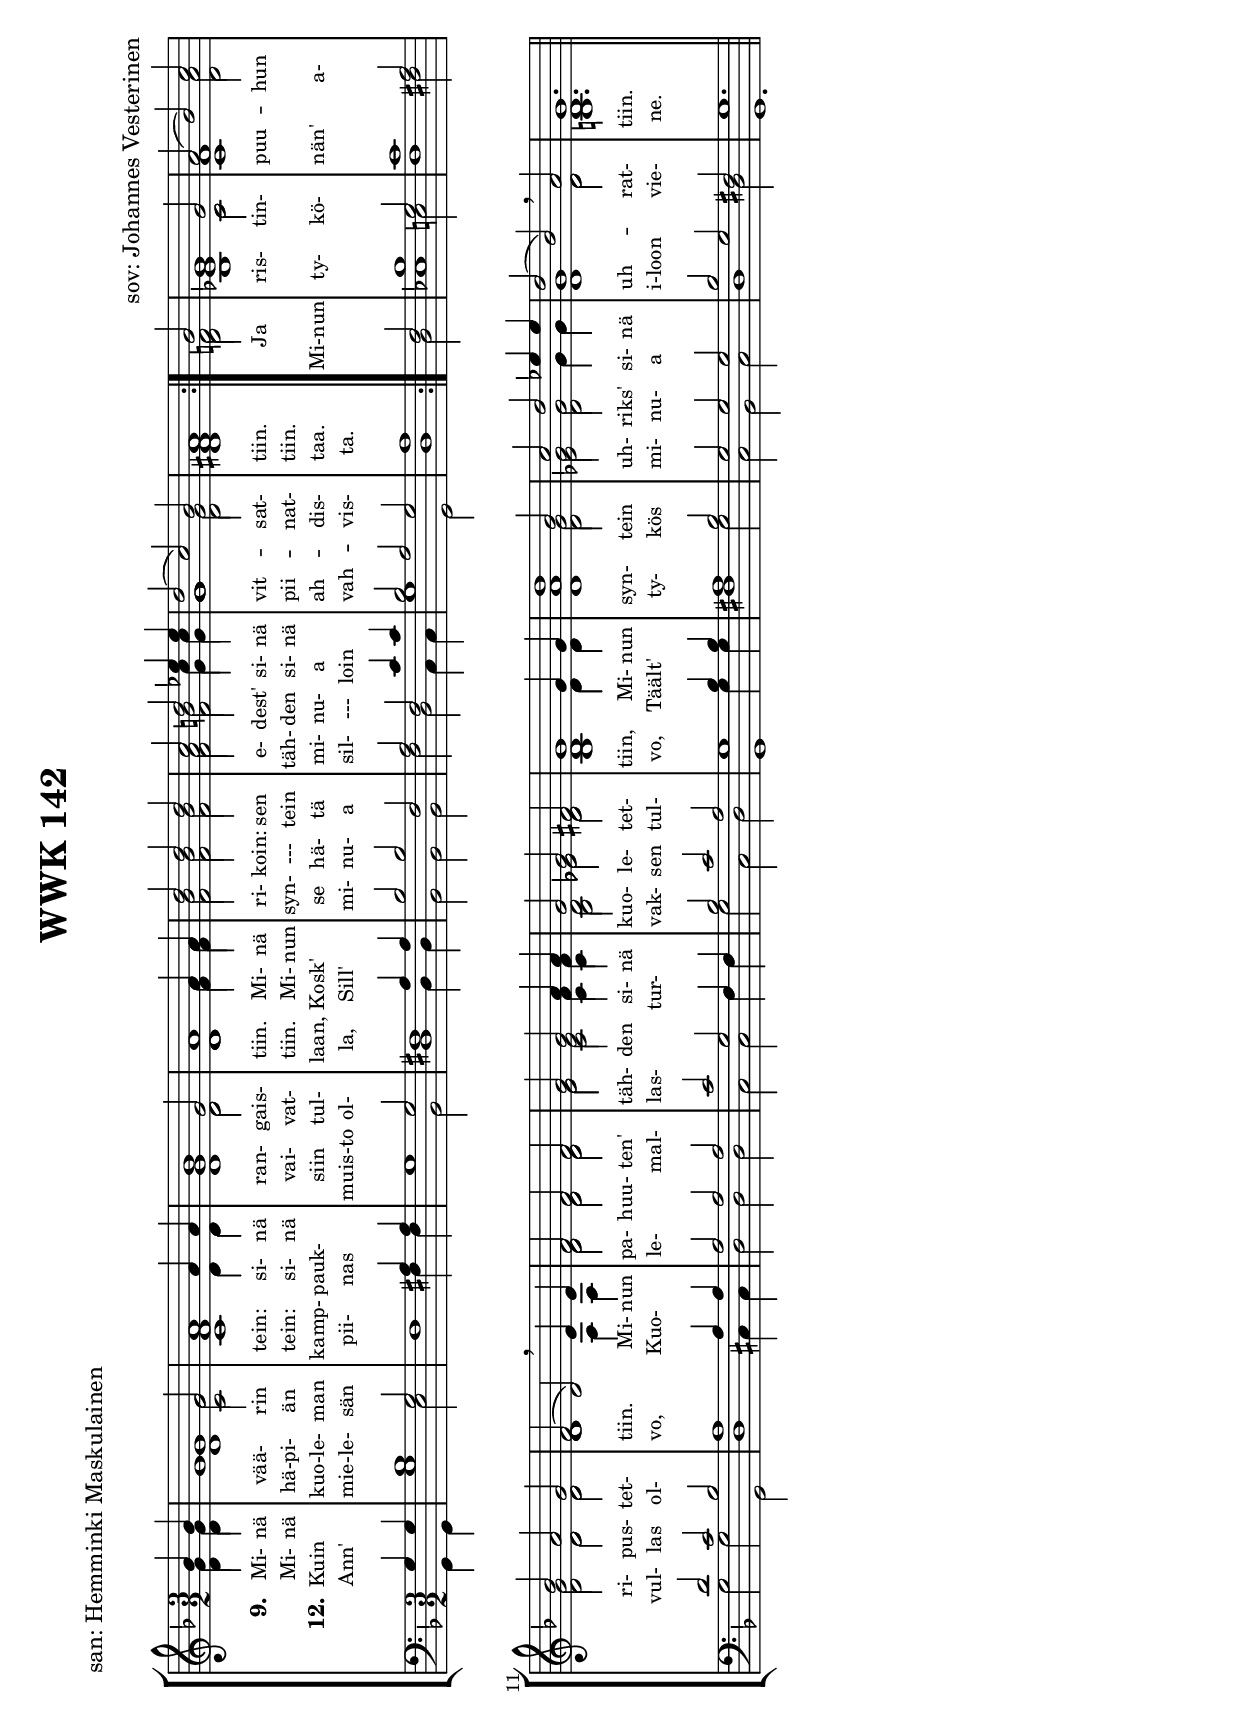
%% Wanhan wirsikirjan wirsi 142
%%


\include "deutsch.ly"

\version "2.12.3"

%#(set-global-staff-size 16)

\header {
    title = "WWK 142"
    poet = "san: Hemminki Maskulainen"
    arranger = "sov: Johannes Vesterinen"
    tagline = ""
}

sopMusic =   \relative c'' { 
    \key d \minor
    \stemUp
    \time 3/2
    \partial 2*1
    \repeat volta 2 {
	b4 b | g1 g2 | a1 a4 a | b1 g2 | a1 
    	a4 a | d2 d d | c d es4 es | d2( c) b | a1
    }
    b2 | g1 g2 | a( b) c | b a g | f( d) \breathe
    e4 e | f2 f f | g g a4 a | g2 g fis | g1
    g4 g | d'1 b2 | c d es4 es | d2( b) \breathe a | 
    g1. \bar "||"
}

altoOneMusic =   \relative c'' { 
    \stemDown
    g4 g | g1 g2 | f1 d4 d | g1 d2 | d1 
    a'4 a | b2 b b | a h c4 c | g1 g2 | fis1 
    f2 | es1 c2 | f1 a2 | g d d | d1 
    a4 a | d2 d d | e e f4 f | d2 es d | d1
    d4 d | a'1 g2 | g g g4 g | g1 d2 | d1.
}

altoTwoMusic =   \relative c' { 
    \stemDown
    \shiftOff
    d4 d | d1 c2 | c1 d4 d | d1 d2 | d1 
    f4 f | f2 f f | f f g4 g | g1 d2 | d1
    d2 | b1 c2 | c1 d2 | d d d | d1 
    a4 a | d2 d d | e c c4 c | b2 es d | b1
    d4 d | d1 d2 | es2 d g4 g | d1 d2 | h1.
}

tenorMusic =  \relative c' { 
    \key d \minor
    \stemUp
    g4 g | b1 g2 | s1 a4 a | s1 g2 | fis1 
    a4 a | b2 b f | a f c'4 c | b2 a g | a1
    f2 | b1 g2 | c1 a2 | d c b | a1 
    a4 a | a2 a a | c g f4 f | b2 c a | g1 
    b4 b | a1 b2 | g g g | b g fis | g1.
}

bassMusic =  \relative c { 
    \stemDown
    g4 g | g'1 e2 | f1 fis4 fis | g1 b,2 | d1 
    d4 d | b2 b b | f' d c4 c | g'1 g,2 | d'1 
    d2 | es1 e2 | f1 fis2 | g2 g g, | d'1
    cis4 cis | d2 d d | c c f4 f | g2 c, d | g,1
    g'4 g | fis1 g2 | c, b c | d1 d2 | g,1.
}

sanatYsi = \lyricmode { 
    \set stanza = "9."
    Mi- nä vää- rin tein: si- nä ran- gais- tiin.
    Mi- nä ri- koin: sen e- dest' si- nä vit -- sat- tiin.
    Ja ris- tin- puu -- hun ri- pus- tet- tiin.
    Mi- nun pa- huu- ten' täh- den si- nä kuo- le- tet- tiin,
    Mi- nun syn- tein uh- riks' si- nä uh -- rat- tiin.
}

sanatYsikerto = \lyricmode { 
    Mi- nä hä-pi- än tein: si- nä vai- vat- tiin.
    Mi- nun syn- --- tein täh- den si- nä pii -- nat- tiin.

}

sanatKakstoist = \lyricmode { 
    \set stanza = "12."
    Kuin ___ kuo-le- man kamp- pauk- ___ siin tul- laan,
    Kosk' ___ se hä- tä mi- nu- a ___ ah -- dis- taa.
    Mi-nun ty- kö- nän' a- vul- las ol- vo,
    Kuo- ___ le- ___ mal- las- ___ tur- ___ vak- sen tul- vo,
    Täält' ___ ty- kös mi- nu- a ___ i-loon vie- ne.
}

sanatKakstoistkerto = \lyricmode { 
    Ann' ___ mie-le- sän pii- nas ___ muis-to ol- la,
    Sill' ___ mi- nu- a sil- --- loin ___ vah -- vis- ta.
}

\score { 
    
    \context StaffGroup <<
	\context Staff = "women" <<
	    \context Voice = "sopranos" { \voiceOne \sopMusic }
	    \context Voice = altosOne { \voiceTwo \altoOneMusic }
	    \context Voice = altosTwo { \voiceThree \altoTwoMusic }
	>>

	\lyricmode <<
	    \lyricsto "sopranos" \new Lyrics \sanatYsi
	    \lyricsto "sopranos" \new Lyrics \sanatYsikerto
	    \lyricsto "sopranos" \new Lyrics \sanatKakstoist
	    \lyricsto "sopranos" \new Lyrics \sanatKakstoistkerto
	>>	

	\context Staff = "men" <<
	    \clef bass
	    \context Voice = "tenors" { \voiceOne \tenorMusic }
	    \context Voice = "basses" { \voiceTwo \bassMusic }
	>>
    >>


    \layout {
	indent = 0.0
        \context {
	  \Lyrics
          \override LyricText #'font-size = #-1
        } 
    }

    
  \midi {
    \context {
      \Score
      tempoWholesPerMinute = #(ly:make-moment 180 2)
      }
    }


}

\paper {
   #(set-paper-size "a4" 'landscape)
}